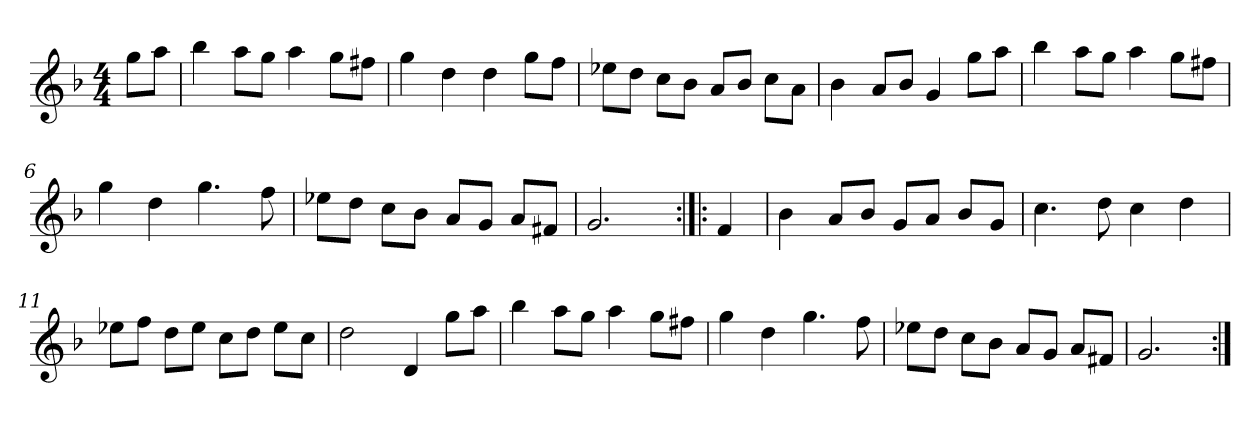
**kern
*part1
*staff1
*clefG2
*k[b-]
*G:dor
*M4/4
*MM120
=
8gg\L
8aa\J
=1
4bb-
8aa\L
8gg\J
4aa
8gg\L
8ff#X\J
=2
4gg
4dd
4dd
8gg\L
8ff\J
=3
8ee-X\L
8dd\J
8cc\L
8b-\J
8a/L
8b-/J
8cc\L
8a\J
=4
4b-
8a/L
8b-/J
4g
8gg\L
8aa\J
=5
4bb-
8aa\L
8gg\J
4aa
8gg\L
8ff#X\J
=6
4gg
4dd
4.gg
8ff
=7
8ee-X\L
8dd\J
8cc\L
8b-\J
8a/L
8g/J
8a/L
8f#X/J
=8
2.g
=:|!|:
4f
=9
4b-
8a/L
8b-/J
8g/L
8a/J
8b-/L
8g/J
=10
4.cc
8dd
4cc
4dd
=11
8ee-X\L
8ff\J
8dd\L
8ee-\J
8cc\L
8dd\J
8ee-\L
8cc\J
=12
2dd
4d
8gg\L
8aa\J
=13
4bb-
8aa\L
8gg\J
4aa
8gg\L
8ff#X\J
=14
4gg
4dd
4.gg
8ff
=15
8ee-X\L
8dd\J
8cc\L
8b-\J
8a/L
8g/J
8a/L
8f#X/J
=16
2.g
=:|!
*-
